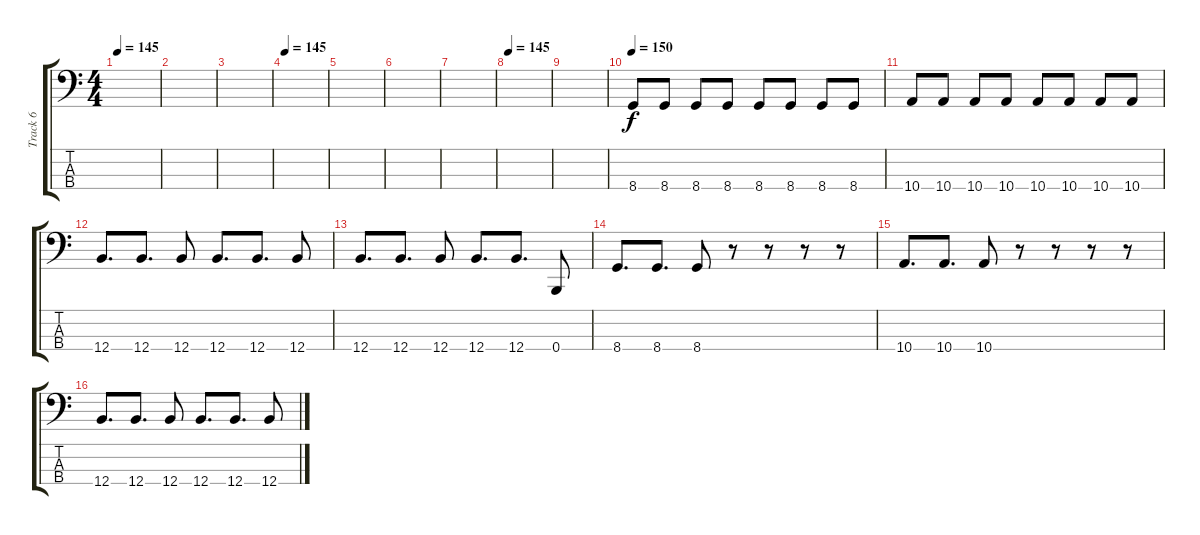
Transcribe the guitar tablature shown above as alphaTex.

\track ("Track 6" "Track 6") {instrument electricbassfinger}
\staff {score tabs}
\tuning (E2 B1 Gb1 B0) {hide}
\ts (4 4)
\tempo 145
\clef f4
\ks c
|
|
|
\tempo 145
|
|
|
|
\tempo 145
|
|
\tempo 150
8.4.8 8.4.8 8.4.8 8.4.8 8.4.8 8.4.8 8.4.8 8.4.8 |
10.4.8 10.4.8 10.4.8 10.4.8 10.4.8 10.4.8 10.4.8 10.4.8 |
12.4.8{d} 12.4.8{d} 12.4.8 12.4.8{d} 12.4.8{d} 12.4.8 |
12.4.8{d} 12.4.8{d} 12.4.8 12.4.8{d} 12.4.8{d} 0.4.8 |
8.4.8{d} 8.4.8{d} 8.4.8 r.8 r.8 r.8 r.8 |
10.4.8{d} 10.4.8{d} 10.4.8 r.8 r.8 r.8 r.8 |
12.4.8{d} 12.4.8{d} 12.4.8 12.4.8{d} 12.4.8{d} 12.4.8
